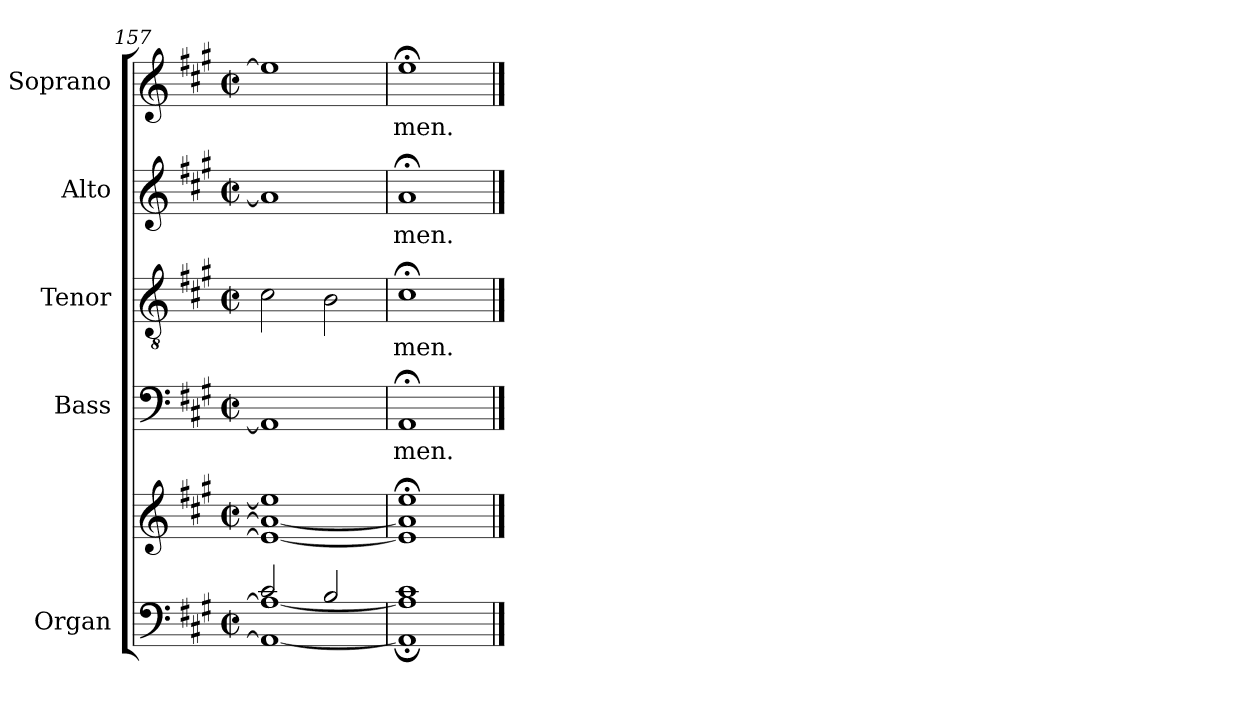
**kern	**kern	**kern	**text	**kern	**text	**kern	**text	**kern	**text
*part5	*part5	*part4	*part4	*part3	*part3	*part2	*part2	*part1	*part1
*staff6	*staff5	*staff4	*staff4	*staff3	*staff3	*staff2	*staff2	*staff1	*staff1
*I"Organ	*	*I"Bass	*	*I"Tenor	*	*I"Alto	*	*I"Soprano	*
*	*	*I'B	*	*I'T	*	*I'A	*	*I'S	*
*clefF4	*clefG2	*clefF4	*	*clefGv2	*	*clefG2	*	*clefG2	*
*k[f#c#g#]	*k[f#c#g#]	*k[f#c#g#]	*	*k[f#c#g#]	*	*k[f#c#g#]	*	*k[f#c#g#]	*
*A:	*A:	*A:	*	*A:	*	*A:	*	*A:	*
*M2/2	*M2/2	*M2/2	*	*M2/2	*	*M2/2	*	*M2/2	*
*met(c|)	*met(c|)	*met(c|)	*	*met(c|)	*	*met(c|)	*	*met(c|)	*
=157	=157	=157	=157	=157	=157	=157	=157	=157	=157
*^	*^	*	*	*	*	*	*	*	*
2c#/	1AA\_ 1A\_	1ee]	1e\_ 1a\_	1AA]	.	2c#	.	1a]	.	1ee]	.
2B/	.	.	.	.	.	2B	.	.	.	.	.
=158	=158	=158	=158	=158	=158	=158	=158	=158	=158	=158	=158
!	!	!	!	!	!LO:LY:b	!	!LO:LY:b	!	!LO:LY:b	!	!LO:LY:b
1c#/	1AA\]; 1A\];	1ee;<	1e\] 1a\]	1AA;<	men.	1c#;<	men.	1a;<	men.	1ee;<	men.
*v	*v	*	*	*	*	*	*	*	*	*	*
*	*v	*v	*	*	*	*	*	*	*	*
==	==	==	==	==	==	==	==	==	==
*-	*-	*-	*-	*-	*-	*-	*-	*-	*-
